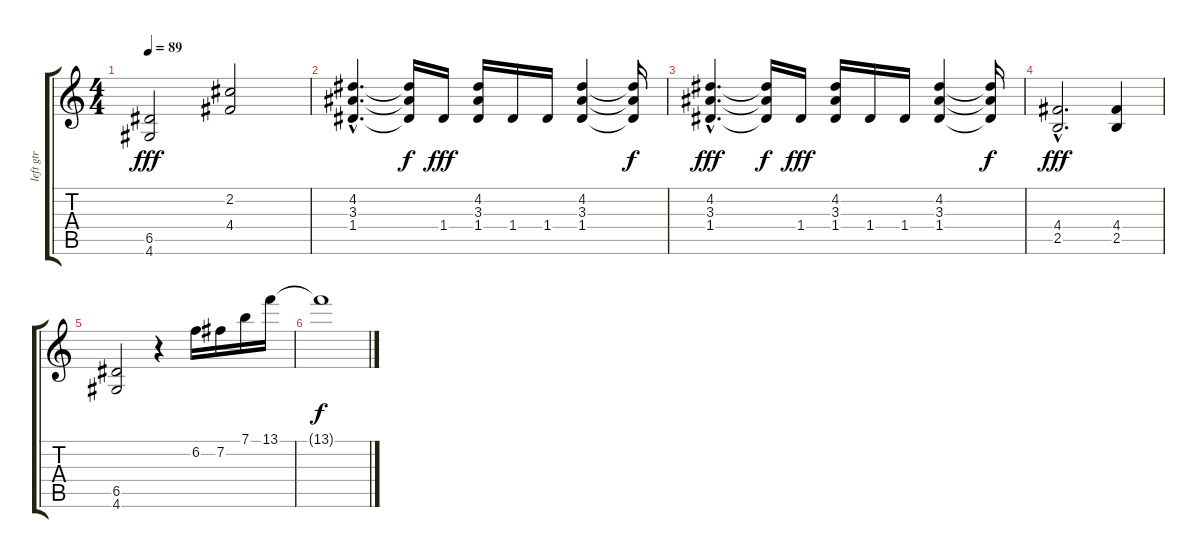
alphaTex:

\track ("left gtr" "left gtr") {instrument distortionguitar}
\staff {score tabs}
\tuning (E4 B3 G3 D3 A2 E2) {hide}
\ts (4 4)
\tempo 89
\clef g2
\ks c
(6.5 4.6).2{dy fff} (2.2 4.4).2 |
(4.2{hac} 3.3{hac} 1.4{hac}).4{d} (4.2{t} 3.3{t} 1.4{t}).16{dy f} 1.4.16{dy fff} (4.2 3.3 1.4).16 1.4.16 1.4.16 (4.2 3.3 1.4).4 (4.2{t} 3.3{t} 1.4{t}).16{dy f} |
(4.2{hac} 3.3{hac} 1.4{hac}).4{d dy fff} (4.2{t} 3.3{t} 1.4{t}).16{dy f} 1.4.16{dy fff} (4.2 3.3 1.4).16 1.4.16 1.4.16 (4.2 3.3 1.4).4 (4.2{t} 3.3{t} 1.4{t}).16{dy f} |
(4.4{hac} 2.5{hac}).2{d dy fff} (4.4 2.5).4 |
(6.5 4.6).2 r.4 6.2.16 7.2.16 7.1.16 13.1.16 |
13.1{t}.1{dy f}
